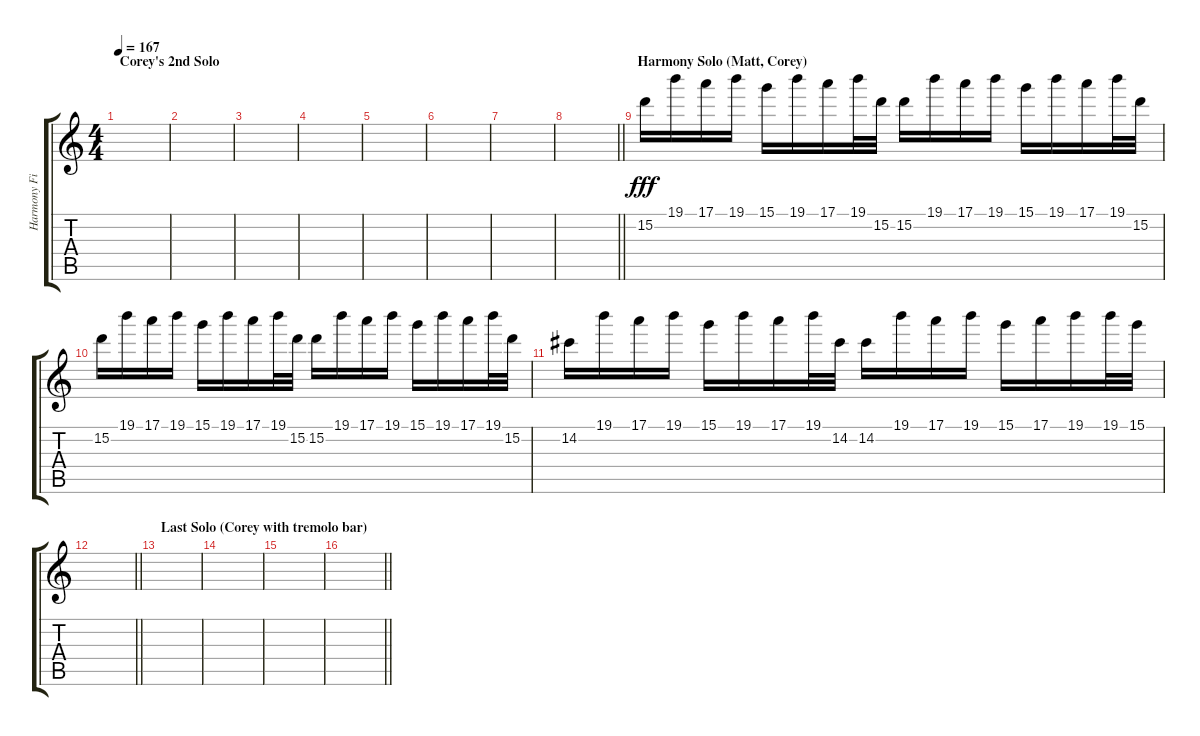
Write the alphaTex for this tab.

\track ("Harmony Fills" "Harmony Fi") {instrument distortionguitar}
\staff {score tabs}
\tuning (E4 B3 G3 D3 A2 E2) {hide}
\ts (4 4)
\section ("" "Corey's 2nd Solo")
\tempo 167
\clef g2
\ks c
|
|
|
|
|
|
|
\barLineRight lightlight
|
\section ("" "Harmony Solo (Matt, Corey)")
15.2.16{dy fff} 19.1.16 17.1.16 19.1.16 15.1.16 19.1.16 17.1.16 19.1.32 15.2.32 15.2.16 19.1.16 17.1.16 19.1.16 15.1.16 19.1.16 17.1.16 19.1.32 15.2.32 |
15.2.16 19.1.16 17.1.16 19.1.16 15.1.16 19.1.16 17.1.16 19.1.32 15.2.32 15.2.16 19.1.16 17.1.16 19.1.16 15.1.16 19.1.16 17.1.16 19.1.32 15.2.32 |
14.2.16 19.1.16 17.1.16 19.1.16 15.1.16 19.1.16 17.1.16 19.1.32 14.2.32 14.2.16 19.1.16 17.1.16 19.1.16 15.1.16 17.1.16 19.1.16 19.1.32 15.1.32 |
\barLineRight lightlight
|
\section ("" "Last Solo (Corey with tremolo bar)")
|
|
|
\barLineRight lightlight
